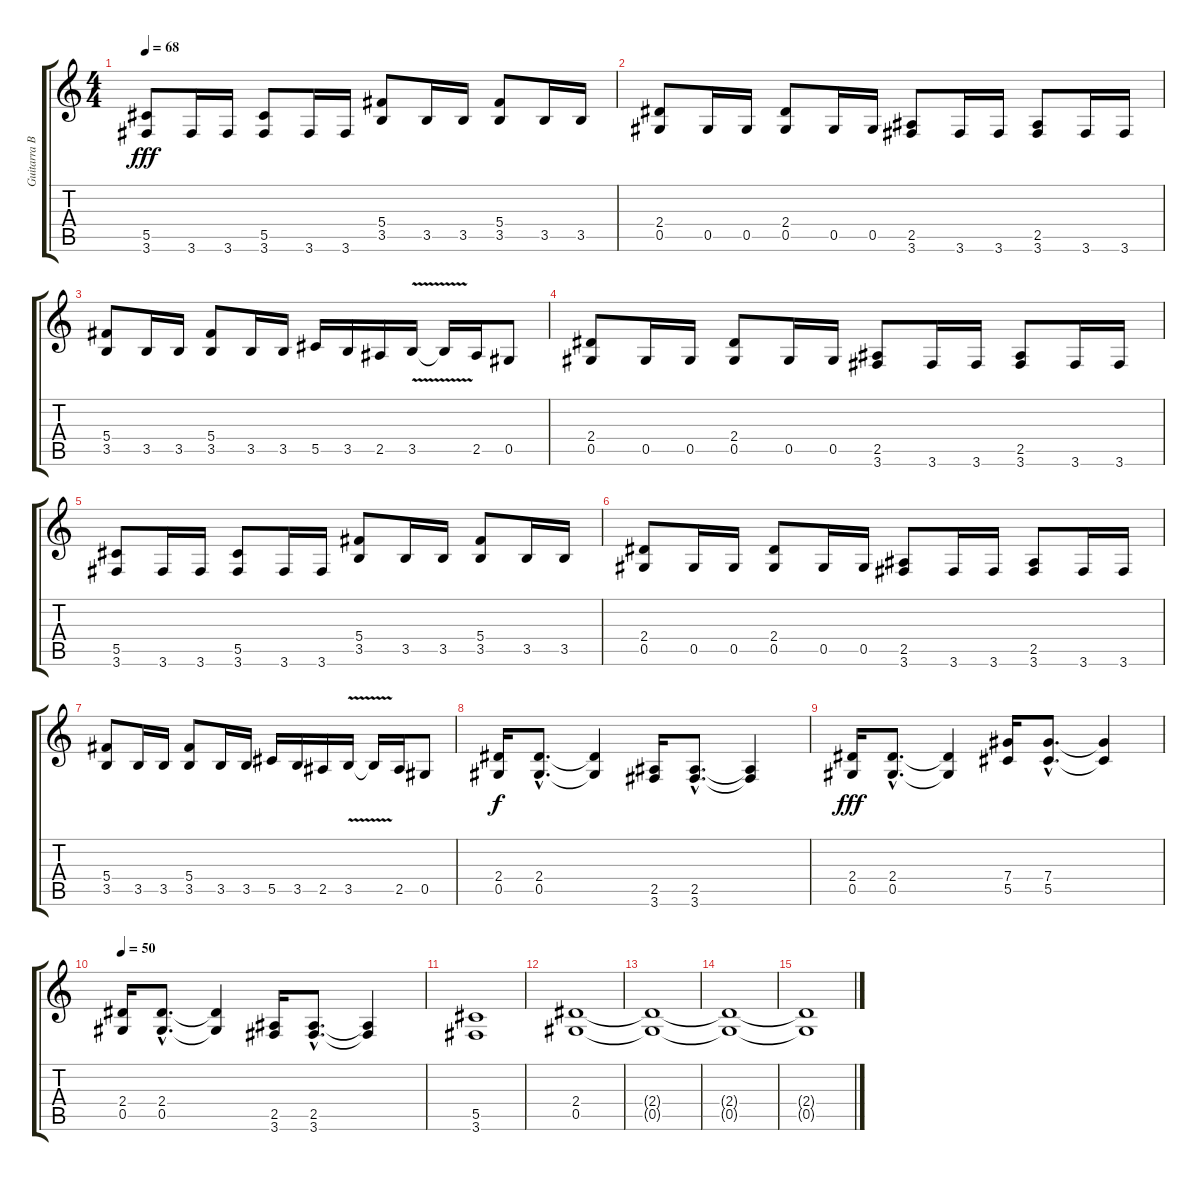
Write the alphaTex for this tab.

\track ("Guitarra Base" "Guitarra B") {instrument distortionguitar}
\staff {score tabs}
\tuning (Eb4 Bb3 Gb3 Db3 Ab2 Eb2) {hide}
\ts (4 4)
\tempo 68
\clef g2
\ks c
(5.5 3.6).8{dy fff} 3.6.16 3.6.16 (5.5 3.6).8 3.6.16 3.6.16 (5.4 3.5).8 3.5.16 3.5.16 (5.4 3.5).8 3.5.16 3.5.16 |
(2.4 0.5).8 0.5.16 0.5.16 (2.4 0.5).8 0.5.16 0.5.16 (2.5 3.6).8 3.6.16 3.6.16 (2.5 3.6).8 3.6.16 3.6.16 |
(5.4 3.5).8 3.5.16 3.5.16 (5.4 3.5).8 3.5.16 3.5.16 5.5.16 3.5.16 2.5.16 3.5{v}.16 3.5{t}.16 2.5.16 0.5.8 |
(2.4 0.5).8 0.5.16 0.5.16 (2.4 0.5).8 0.5.16 0.5.16 (2.5 3.6).8 3.6.16 3.6.16 (2.5 3.6).8 3.6.16 3.6.16 |
(5.5 3.6).8 3.6.16 3.6.16 (5.5 3.6).8 3.6.16 3.6.16 (5.4 3.5).8 3.5.16 3.5.16 (5.4 3.5).8 3.5.16 3.5.16 |
(2.4 0.5).8 0.5.16 0.5.16 (2.4 0.5).8 0.5.16 0.5.16 (2.5 3.6).8 3.6.16 3.6.16 (2.5 3.6).8 3.6.16 3.6.16 |
(5.4 3.5).8 3.5.16 3.5.16 (5.4 3.5).8 3.5.16 3.5.16 5.5.16 3.5.16 2.5.16 3.5{v}.16 3.5{t}.16 2.5.16 0.5.8 |
(2.4 0.5).16{dy f} (2.4{hac} 0.5{hac}).8{d} (2.4{t} 0.5{t}).4 (2.5 3.6).16 (2.5{hac} 3.6{hac}).8{d} (2.5{t} 3.6{t}).4 |
(2.4 0.5).16{dy fff} (2.4{hac} 0.5{hac}).8{d} (2.4{t} 0.5{t}).4 (7.4 5.5).16 (7.4{hac} 5.5{hac}).8{d} (7.4{t} 5.5{t}).4 |
\tempo 50
(2.4 0.5).16 (2.4{hac} 0.5{hac}).8{d} (2.4{t} 0.5{t}).4 (2.5 3.6).16 (2.5{hac} 3.6{hac}).8{d} (2.5{t} 3.6{t}).4 |
(5.5 3.6).1 |
(2.4 0.5).1 |
(2.4{t} 0.5{t}).1 |
(2.4{t} 0.5{t}).1 |
(2.4{t} 0.5{t}).1
